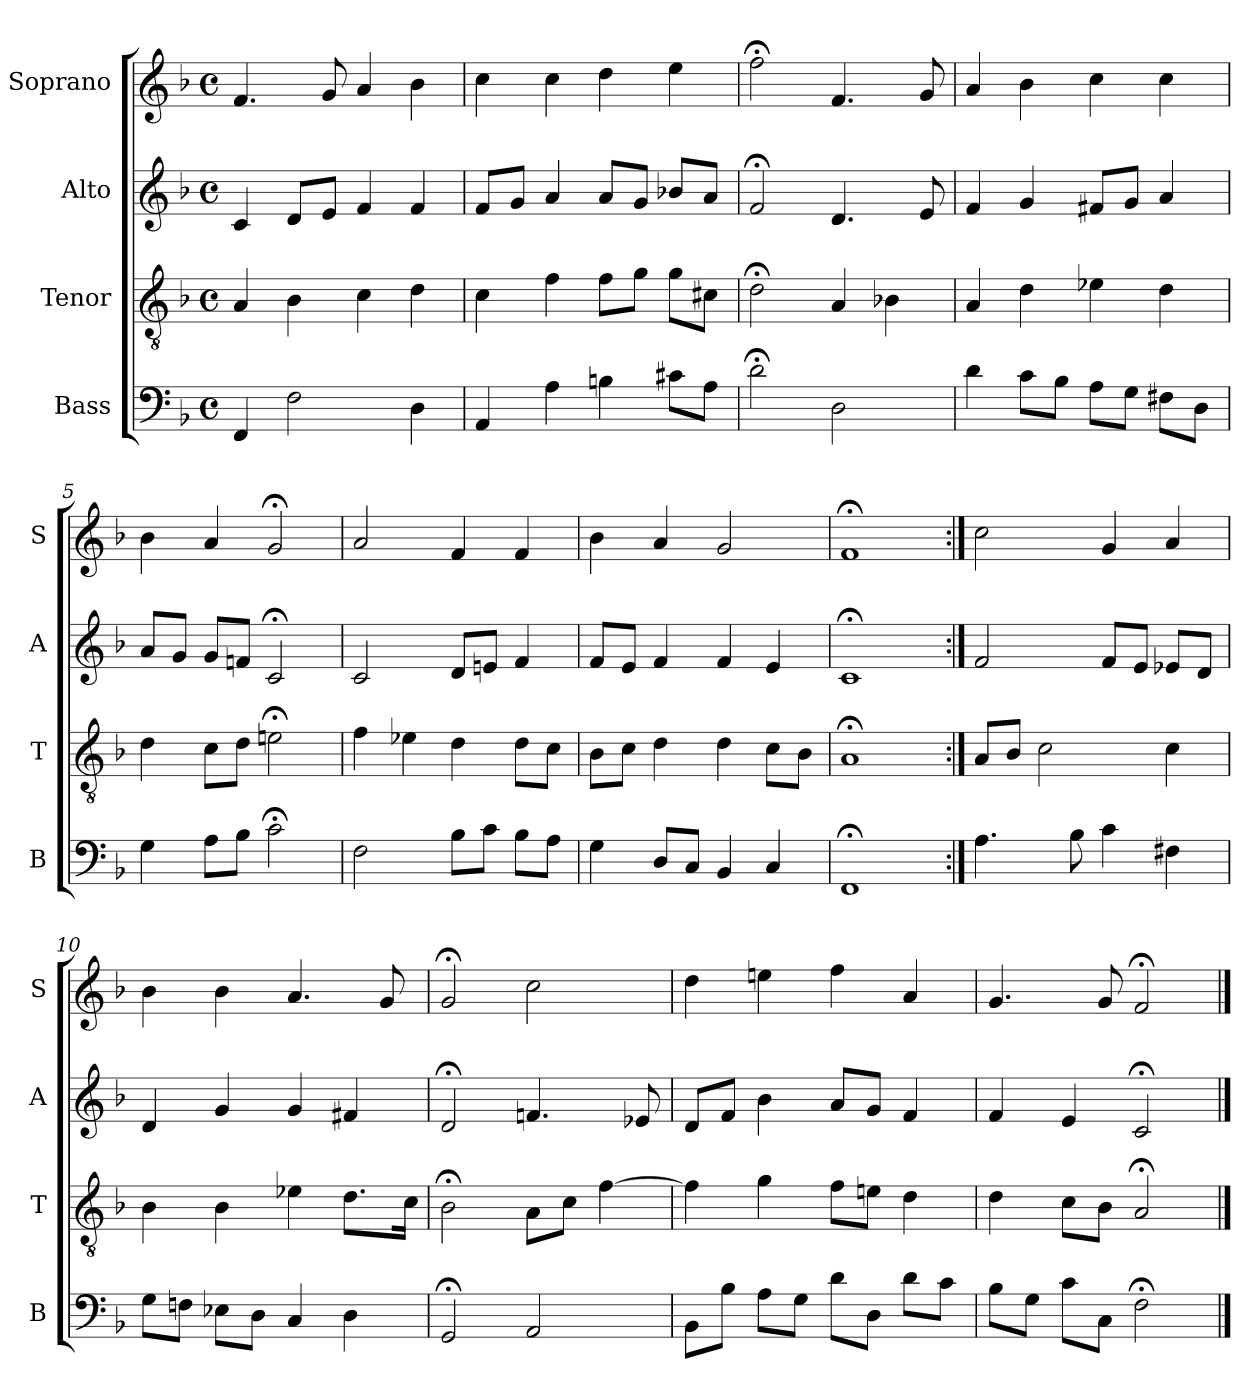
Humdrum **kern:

**kern	**kern	**kern	**kern
*part4	*part3	*part2	*part1
*staff4	*staff3	*staff2	*staff1
*I"Bass	*I"Tenor	*I"Alto	*I"Soprano
*I'B	*I'T	*I'A	*I'S
*clefF4	*clefGv2	*clefG2	*clefG2
*k[b-]	*k[b-]	*k[b-]	*k[b-]
*F:	*F:	*F:	*F:
*M4/4	*M4/4	*M4/4	*M4/4
*met(c)	*met(c)	*met(c)	*met(c)
*MM100	*MM100	*MM100	*MM100
=1	=1	=1	=1
4FF	4A	4c	4.f
2F	4B-	8dL	.
.	.	8eJ	8g
.	4c	4f	4a
4D	4d	4f	4b-
=2	=2	=2	=2
4AA	4c	8fL	4cc
.	.	8gJ	.
4A	4f	4a	4cc
4Bn	8fL	8aL	4dd
.	8gJ	8gJ	.
8c#XL	8gL	8b-XL	4ee
8AJ	8c#XJ	8aJ	.
=3	=3	=3	=3
2d;<	2d;<	2f;<	2ff;<
2D	4A	4.d	4.f
.	4B-X	.	.
.	.	8e	8g
=4	=4	=4	=4
4d	4A	4f	4a
8cL	4d	4g	4b-
8B-J	.	.	.
8AL	4e-X	8f#XL	4cc
8GJ	.	8gJ	.
8F#XL	4d	4a	4cc
8DJ	.	.	.
=5	=5	=5	=5
4G	4d	8aL	4b-
.	.	8gJ	.
8AL	8cL	8gL	4a
8B-J	8dJ	8fnJ	.
2c;<	2en;<	2c;<	2g;<
=6	=6	=6	=6
2F	4f	2c	2a
.	4e-X	.	.
8B-L	4d	8dL	4f
8cJ	.	8enJ	.
8B-L	8dL	4f	4f
8AJ	8cJ	.	.
=7	=7	=7	=7
4G	8B-L	8fL	4b-
.	8cJ	8eJ	.
8DL	4d	4f	4a
8CJ	.	.	.
4BB-	4d	4f	2g
4C	8cL	4e	.
.	8B-J	.	.
=8	=8	=8	=8
1FF;<	1A;<	1c;<i	1f;<i
=9:|!	=9:|!	=9:|!	=9:|!
4.A	8AL	2fi	2cci
.	8B-J	.	.
.	2c	.	.
8B-	.	.	.
4c	.	8fL	4g
.	.	8eJ	.
4F#X	4c	8e-XL	4a
.	.	8dJ	.
=10	=10	=10	=10
8GL	4B-	4d	4b-
8FnJ	.	.	.
8E-XL	4B-	4g	4b-
8DJ	.	.	.
4C	4e-X	4g	4.a
4D	8.dL	4f#X	.
.	.	.	8gi
.	16cJk	.	.
=11	=11	=11	=11
2GG;<	2B-;<	2d;<i	2g;<i
2AA	8AL	4.fni	2cci
.	8cJ	.	.
.	[4f	.	.
.	.	8e-X	.
=12	=12	=12	=12
8BB-L	4f]	8dL	4dd
8B-J	.	8fJ	.
8AL	4g	4b-	4een
8GJ	.	.	.
8dL	8fL	8aL	4ff
8DJ	8enJ	8gJ	.
8dL	4d	4f	4a
8cJ	.	.	.
=13	=13	=13	=13
8B-L	4d	4f	4.g
8GJ	.	.	.
8cL	8cL	4e	.
8CJ	8B-J	.	8g
2F;<	2A;<	2c;<	2f;<
==	==	==	==
*-	*-	*-	*-
